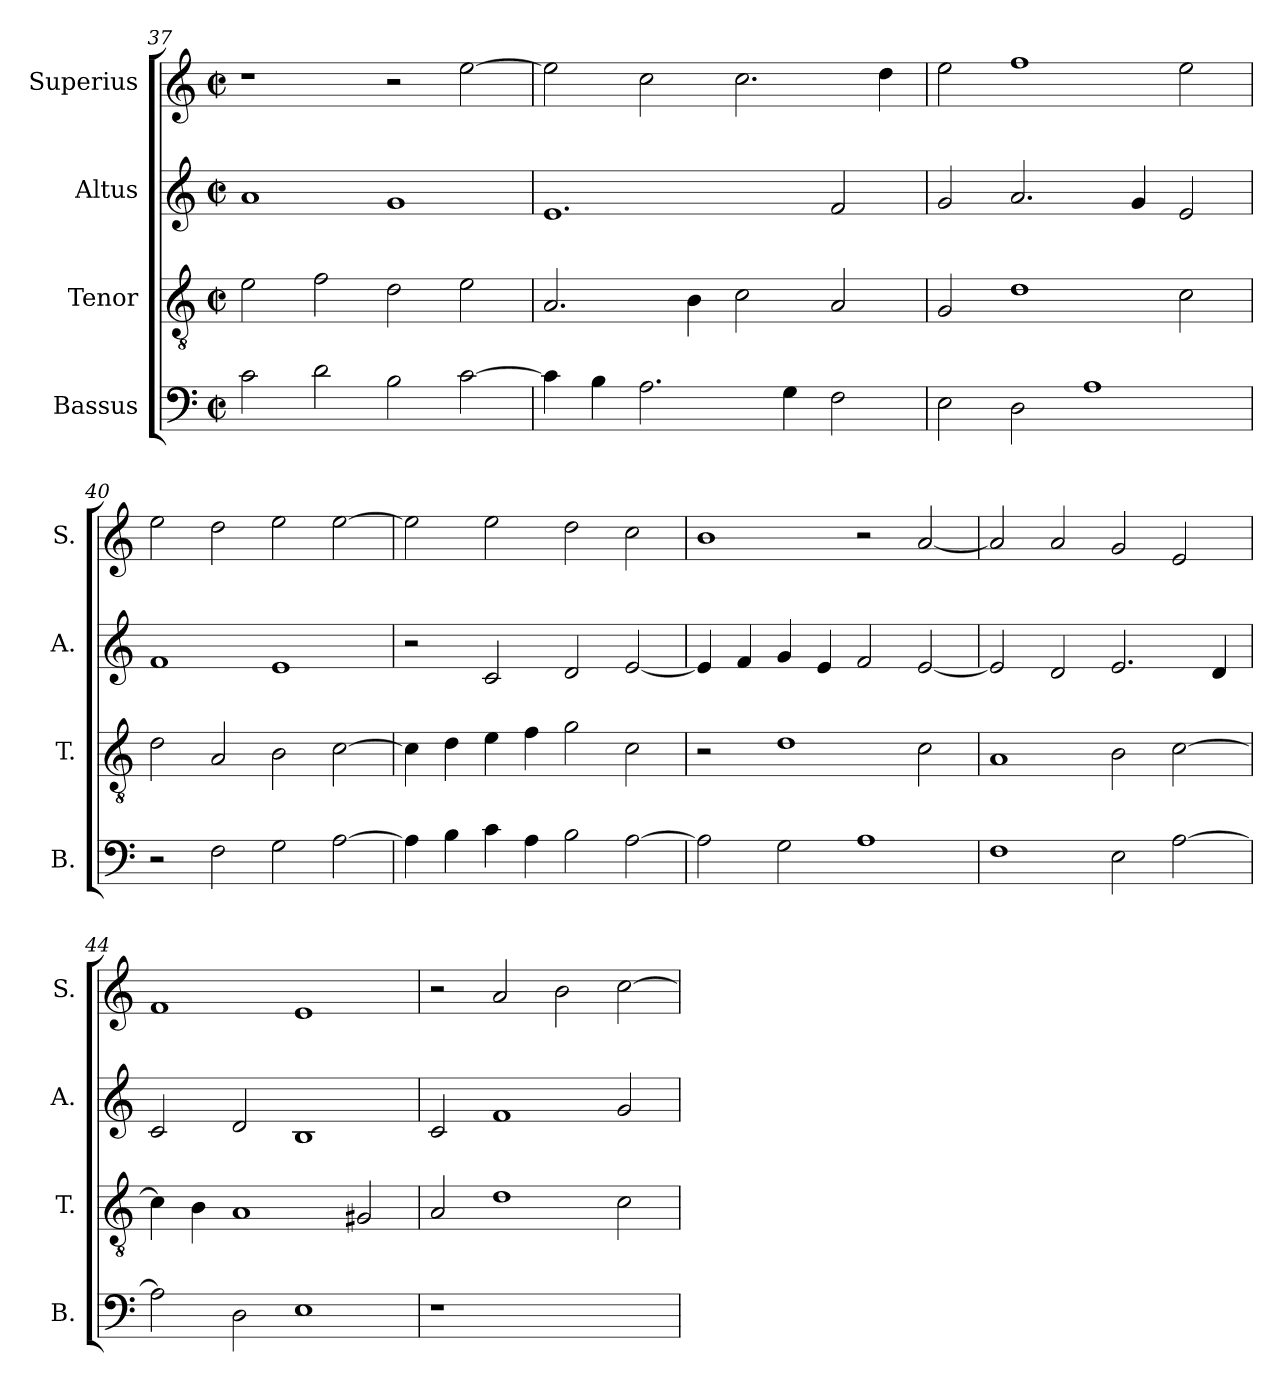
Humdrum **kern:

**kern	**kern	**kern	**kern
*part4	*part3	*part2	*part1
*staff4	*staff3	*staff2	*staff1
*I"Bassus	*I"Tenor	*I"Altus	*I"Superius
*I'B.	*I'T.	*I'A.	*I'S.
*clefF4	*clefGv2	*clefG2	*clefG2
*	*ITrd7c12	*	*
*k[]	*k[]	*k[]	*k[]
*C:	*C:	*C:	*C:
*M2/2	*M2/2	*M2/2	*M2/2
*met(c|)	*met(c|)	*met(c|)	*met(c|)
=37	=37	=37	=37
2ci\	2Ei\	1ai	1r
2di\	2Fi\	.	.
2Bi\	2Di\	1gi	2r
[>2ci\	2Ei\	.	[>2eei\
=38	=38	=38	=38
4ci\]	2.AAi/	1.ei	2eei\]
4Bi\	.	.	.
2.Ai\	.	.	2cci\
.	4BBi\	.	.
.	2Ci\	.	2.cci\
4Gi\	.	.	.
2Fi\	2AAi/	2fi/	.
.	.	.	4ddi\
=39	=39	=39	=39
2Ei\	2GGi/	2gi/	2eei\
2Di\	1Di	2.ai/	1ffi
1Ai	.	.	.
.	.	4gi/	.
.	2Ci\	2ei/	2eei\
=40	=40	=40	=40
2r	2Di\	1fi	2eei\
2Fi\	2AAi/	.	2ddi\
2Gi\	2BBi\	1ei	2eei\
[>2Ai\	[>2Ci\	.	[>2eei\
!!LO:LB:g=z
=41	=41	=41	=41
4Ai\]	4Ci\]	2r	2eei\]
4Bi\	4Di\	.	.
4ci\	4Ei\	2ci/	2eei\
4Ai\	4Fi\	.	.
2Bi\	2Gi\	2di/	2ddi\
[>2Ai\	2Ci\	[<2ei/	2cci\
=42	=42	=42	=42
2Ai\]	2r	4ei/]	1bi
.	.	4fi/	.
2Gi\	1Di	4gi/	.
.	.	4ei/	.
1Ai	.	2fi/	2r
.	2Ci\	[<2ei/	[<2ai/
=43	=43	=43	=43
1Fi	1AAi	2ei/]	2ai/]
.	.	2di/	2ai/
2Ei\	2BBi\	2.ei/	2gi/
[>2Ai\	[>2Ci\	.	2ei/
.	.	4di/	.
=44	=44	=44	=44
2Ai\]	4Ci\]	2ci/	1fi
.	4BBi\	.	.
2Di\	1AAi	2di/	.
1Ei	.	1Bi	1ei
.	2GG#Xi/	.	.
=45	=45	=45	=45
!LO:N:vis=1	!	!	!
1r	2AAi/	2ci/	2r
.	1Di	1fi	2ai/
1ryy	.	.	2bi\
.	2Ci\	2gi/	[>2cci\
=	=	=	=
*-	*-	*-	*-
